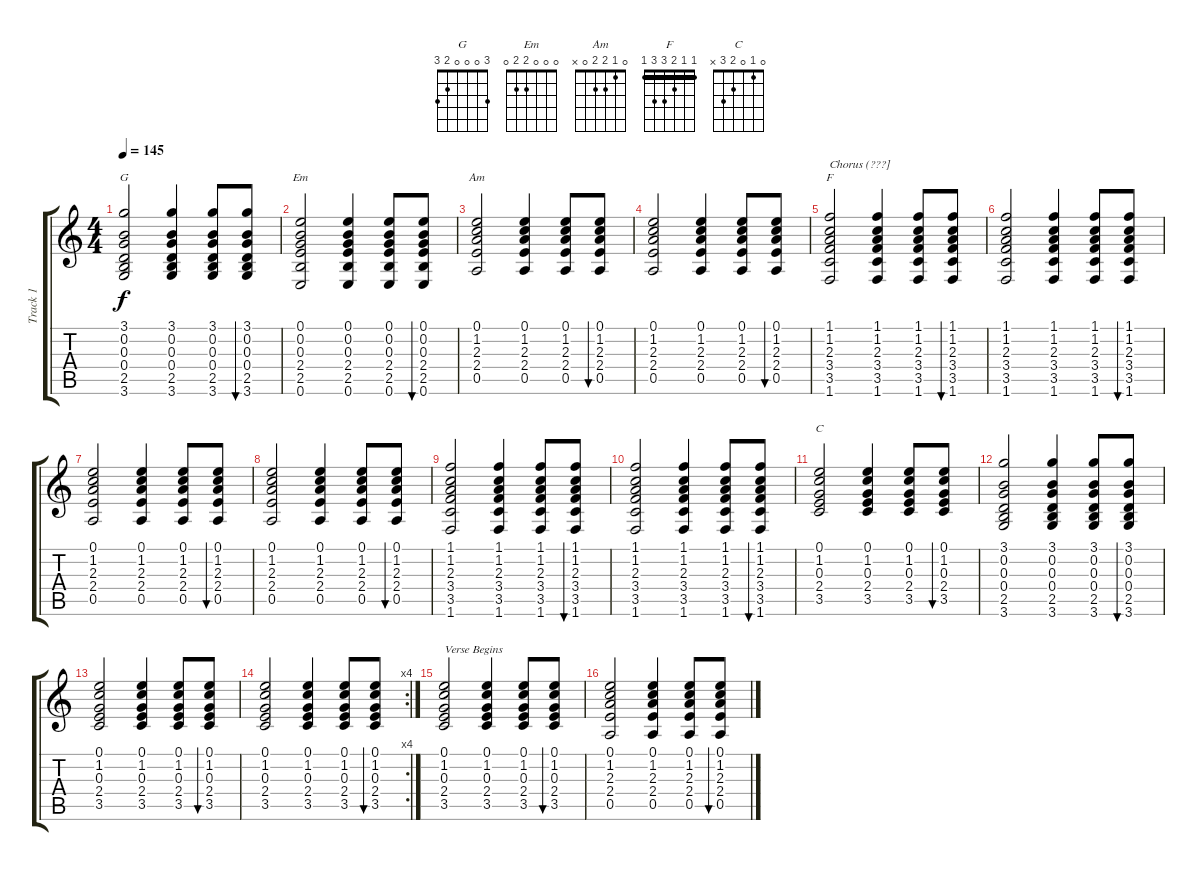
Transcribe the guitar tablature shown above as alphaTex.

\track ("Track 1" "Track 1") {instrument acousticguitarsteel}
\staff {score tabs}
\tuning (E4 B3 G3 D3 A2 E2) {hide}
\chord ("G" 3 0 0 0 2 3)
\chord ("Em" 0 0 0 2 2 0)
\chord ("Am" 0 1 2 2 0 x)
\chord ("F" 1 1 2 3 3 1) {barre 1}
\chord ("C" 0 1 0 2 3 x)
\ts (4 4)
\tempo 145
\clef g2
\ks c
(3.1 0.2 0.3 0.4 2.5 3.6).2{ch "G" dy f} (3.1 0.2 0.3 0.4 2.5 3.6).4 (3.1 0.2 0.3 0.4 2.5 3.6).8 (3.1 0.2 0.3 0.4 2.5 3.6).8{bu 60} |
(0.1 0.2 0.3 2.4 2.5 0.6).2{ch "Em"} (0.1 0.2 0.3 2.4 2.5 0.6).4 (0.1 0.2 0.3 2.4 2.5 0.6).8 (0.1 0.2 0.3 2.4 2.5 0.6).8{bu 60} |
(0.1 1.2 2.3 2.4 0.5).2{ch "Am"} (0.1 1.2 2.3 2.4 0.5).4 (0.1 1.2 2.3 2.4 0.5).8 (0.1 1.2 2.3 2.4 0.5).8{bu 60} |
(0.1 1.2 2.3 2.4 0.5).2 (0.1 1.2 2.3 2.4 0.5).4 (0.1 1.2 2.3 2.4 0.5).8 (0.1 1.2 2.3 2.4 0.5).8{bu 60} |
(1.1 1.2 2.3 3.4 3.5 1.6).2{ch "F" txt "Chorus (???]"} (1.1 1.2 2.3 3.4 3.5 1.6).4 (1.1 1.2 2.3 3.4 3.5 1.6).8 (1.1 1.2 2.3 3.4 3.5 1.6).8{bu 60} |
(1.1 1.2 2.3 3.4 3.5 1.6).2 (1.1 1.2 2.3 3.4 3.5 1.6).4 (1.1 1.2 2.3 3.4 3.5 1.6).8 (1.1 1.2 2.3 3.4 3.5 1.6).8{bu 60} |
(0.1 1.2 2.3 2.4 0.5).2 (0.1 1.2 2.3 2.4 0.5).4 (0.1 1.2 2.3 2.4 0.5).8 (0.1 1.2 2.3 2.4 0.5).8{bu 60} |
(0.1 1.2 2.3 2.4 0.5).2 (0.1 1.2 2.3 2.4 0.5).4 (0.1 1.2 2.3 2.4 0.5).8 (0.1 1.2 2.3 2.4 0.5).8{bu 60} |
(1.1 1.2 2.3 3.4 3.5 1.6).2 (1.1 1.2 2.3 3.4 3.5 1.6).4 (1.1 1.2 2.3 3.4 3.5 1.6).8 (1.1 1.2 2.3 3.4 3.5 1.6).8{bu 60} |
(1.1 1.2 2.3 3.4 3.5 1.6).2 (1.1 1.2 2.3 3.4 3.5 1.6).4 (1.1 1.2 2.3 3.4 3.5 1.6).8 (1.1 1.2 2.3 3.4 3.5 1.6).8{bu 60} |
(0.1 1.2 0.3 2.4 3.5).2{ch "C"} (0.1 1.2 0.3 2.4 3.5).4 (0.1 1.2 0.3 2.4 3.5).8 (0.1 1.2 0.3 2.4 3.5).8{bu 60} |
(3.1 0.2 0.3 0.4 2.5 3.6).2 (3.1 0.2 0.3 0.4 2.5 3.6).4 (3.1 0.2 0.3 0.4 2.5 3.6).8 (3.1 0.2 0.3 0.4 2.5 3.6).8{bu 60} |
(0.1 1.2 0.3 2.4 3.5).2 (0.1 1.2 0.3 2.4 3.5).4 (0.1 1.2 0.3 2.4 3.5).8 (0.1 1.2 0.3 2.4 3.5).8{bu 60} |
\rc 4
(0.1 1.2 0.3 2.4 3.5).2 (0.1 1.2 0.3 2.4 3.5).4 (0.1 1.2 0.3 2.4 3.5).8 (0.1 1.2 0.3 2.4 3.5).8{bu 60} |
(0.1 1.2 0.3 2.4 3.5).2{txt "Verse Begins"} (0.1 1.2 0.3 2.4 3.5).4 (0.1 1.2 0.3 2.4 3.5).8 (0.1 1.2 0.3 2.4 3.5).8{bu 60} |
(0.1 1.2 2.3 2.4 0.5).2 (0.1 1.2 2.3 2.4 0.5).4 (0.1 1.2 2.3 2.4 0.5).8 (0.1 1.2 2.3 2.4 0.5).8{bu 60}
